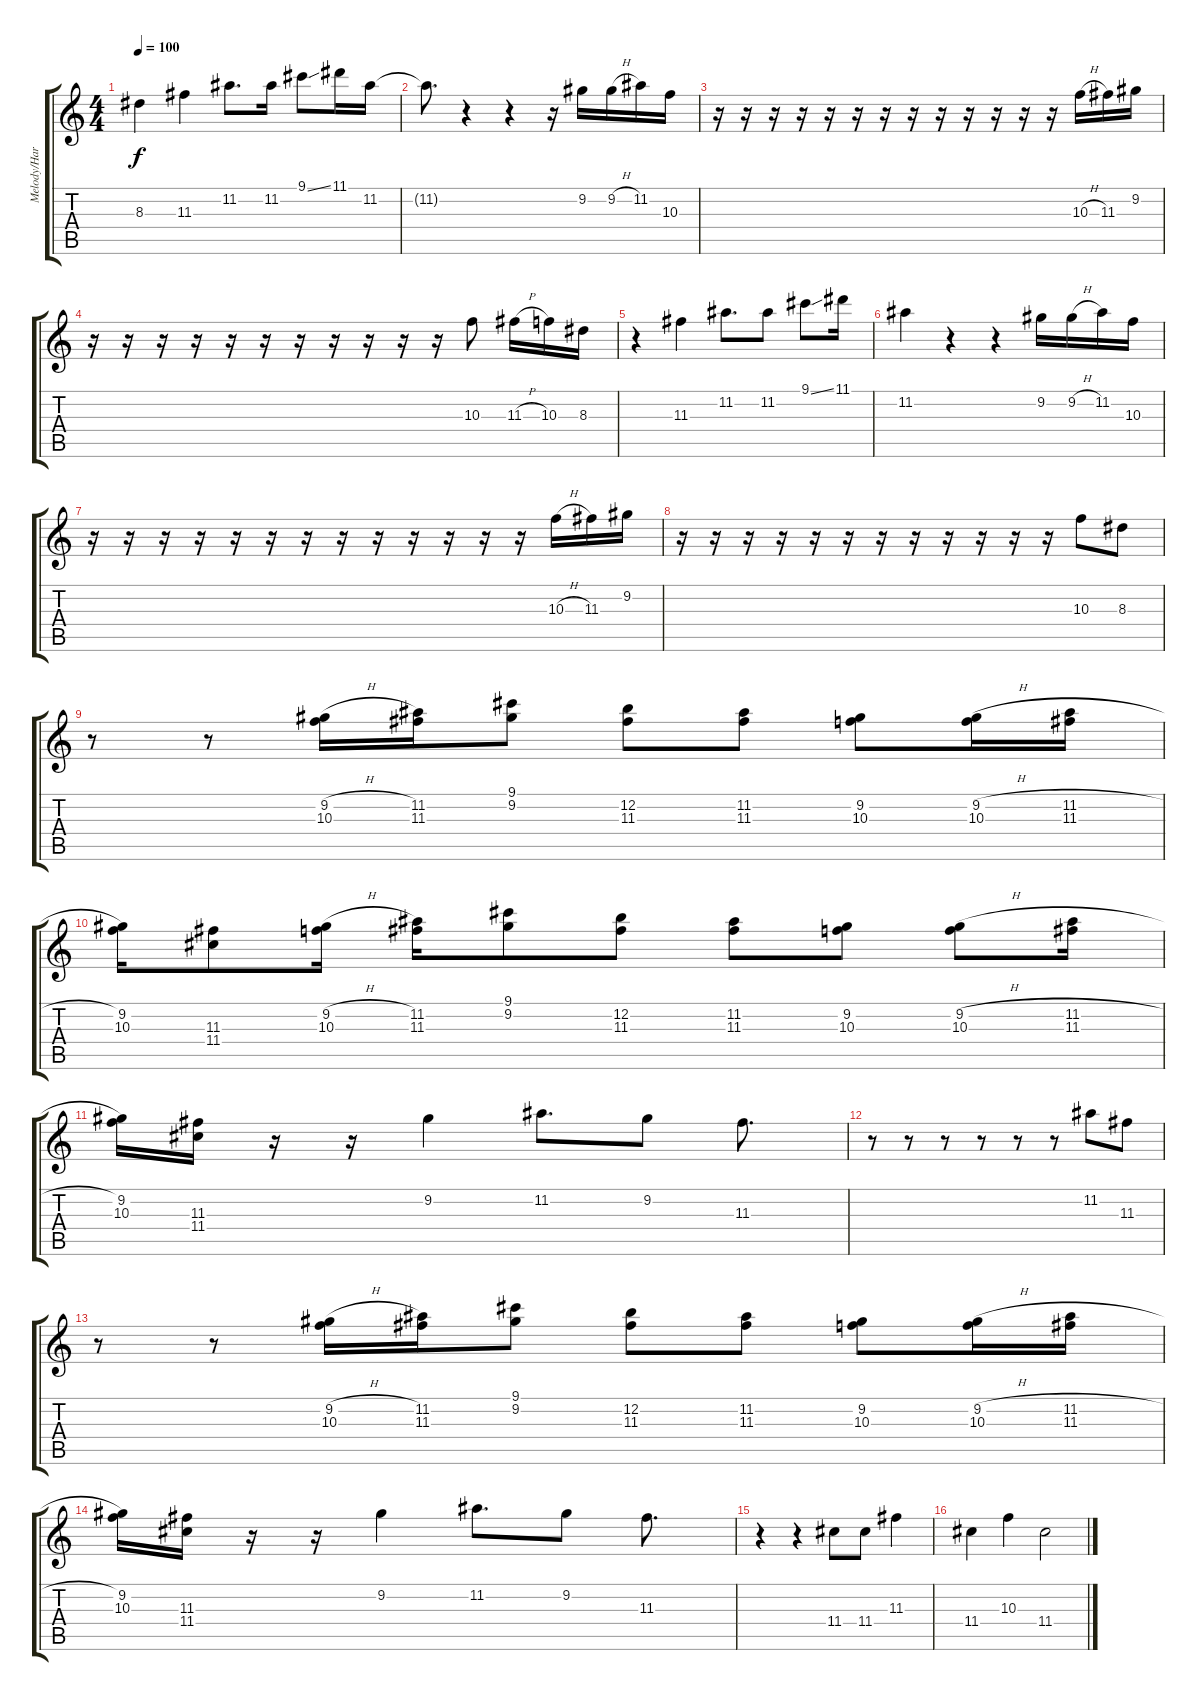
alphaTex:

\track ("Melody/Harmonies" "Melody/Har") {instrument acousticguitarsteel}
\staff {score tabs}
\tuning (E4 B3 G3 D3 A2 E2) {hide}
\ts (4 4)
\tempo 100
\clef g2
\ks c
8.3.4{dy f} 11.3.4 11.2.8{d} 11.2.16 9.1{ss}.8 11.1.16 11.2.16 |
11.2{t}.8{d} r.4 r.4 r.16 9.2.16 9.2{h}.16 11.2.16 10.3.16 |
r.16 r.16 r.16 r.16 r.16 r.16 r.16 r.16 r.16 r.16 r.16 r.16 r.16 10.3{h}.16 11.3.16 9.2.16 |
r.16 r.16 r.16 r.16 r.16 r.16 r.16 r.16 r.16 r.16 r.16 10.3.8 11.3{h}.16 10.3.16 8.3.16 |
r.4 11.3.4 11.2.8{d} 11.2.8 9.1{ss}.8 11.1.16 |
11.2.4 r.4 r.4 9.2.16 9.2{h}.16 11.2.16 10.3.16 |
r.16 r.16 r.16 r.16 r.16 r.16 r.16 r.16 r.16 r.16 r.16 r.16 r.16 10.3{h}.16 11.3.16 9.2.16 |
r.16 r.16 r.16 r.16 r.16 r.16 r.16 r.16 r.16 r.16 r.16 r.16 10.3.8 8.3.8 |
r.8 r.8 (9.2{h} 10.3).16 (11.2 11.3).16 (9.1 9.2).8 (12.2 11.3).8 (11.2 11.3).8 (9.2 10.3).8 (9.2{h} 10.3).16 (11.2{h} 11.3).16 |
(9.2 10.3).16 (11.3 11.4).8 (9.2{h} 10.3).16 (11.2 11.3).16 (9.1 9.2).8 (12.2 11.3).8 (11.2 11.3).8 (9.2 10.3).8 (9.2{h} 10.3).8 (11.2{h} 11.3).16 |
(9.2 10.3).16 (11.3 11.4).16 r.16 r.16 9.2.4 11.2.8{d} 9.2.8 11.3.8{d} |
r.8 r.8 r.8 r.8 r.8 r.8 11.2.8 11.3.8 |
r.8 r.8 (9.2{h} 10.3).16 (11.2 11.3).16 (9.1 9.2).8 (12.2 11.3).8 (11.2 11.3).8 (9.2 10.3).8 (9.2{h} 10.3).16 (11.2{h} 11.3).16 |
(9.2 10.3).16 (11.3 11.4).16 r.16 r.16 9.2.4 11.2.8{d} 9.2.8 11.3.8{d} |
r.4 r.4 11.4.8 11.4.8 11.3.4 |
11.4.4 10.3.4 11.4.2
